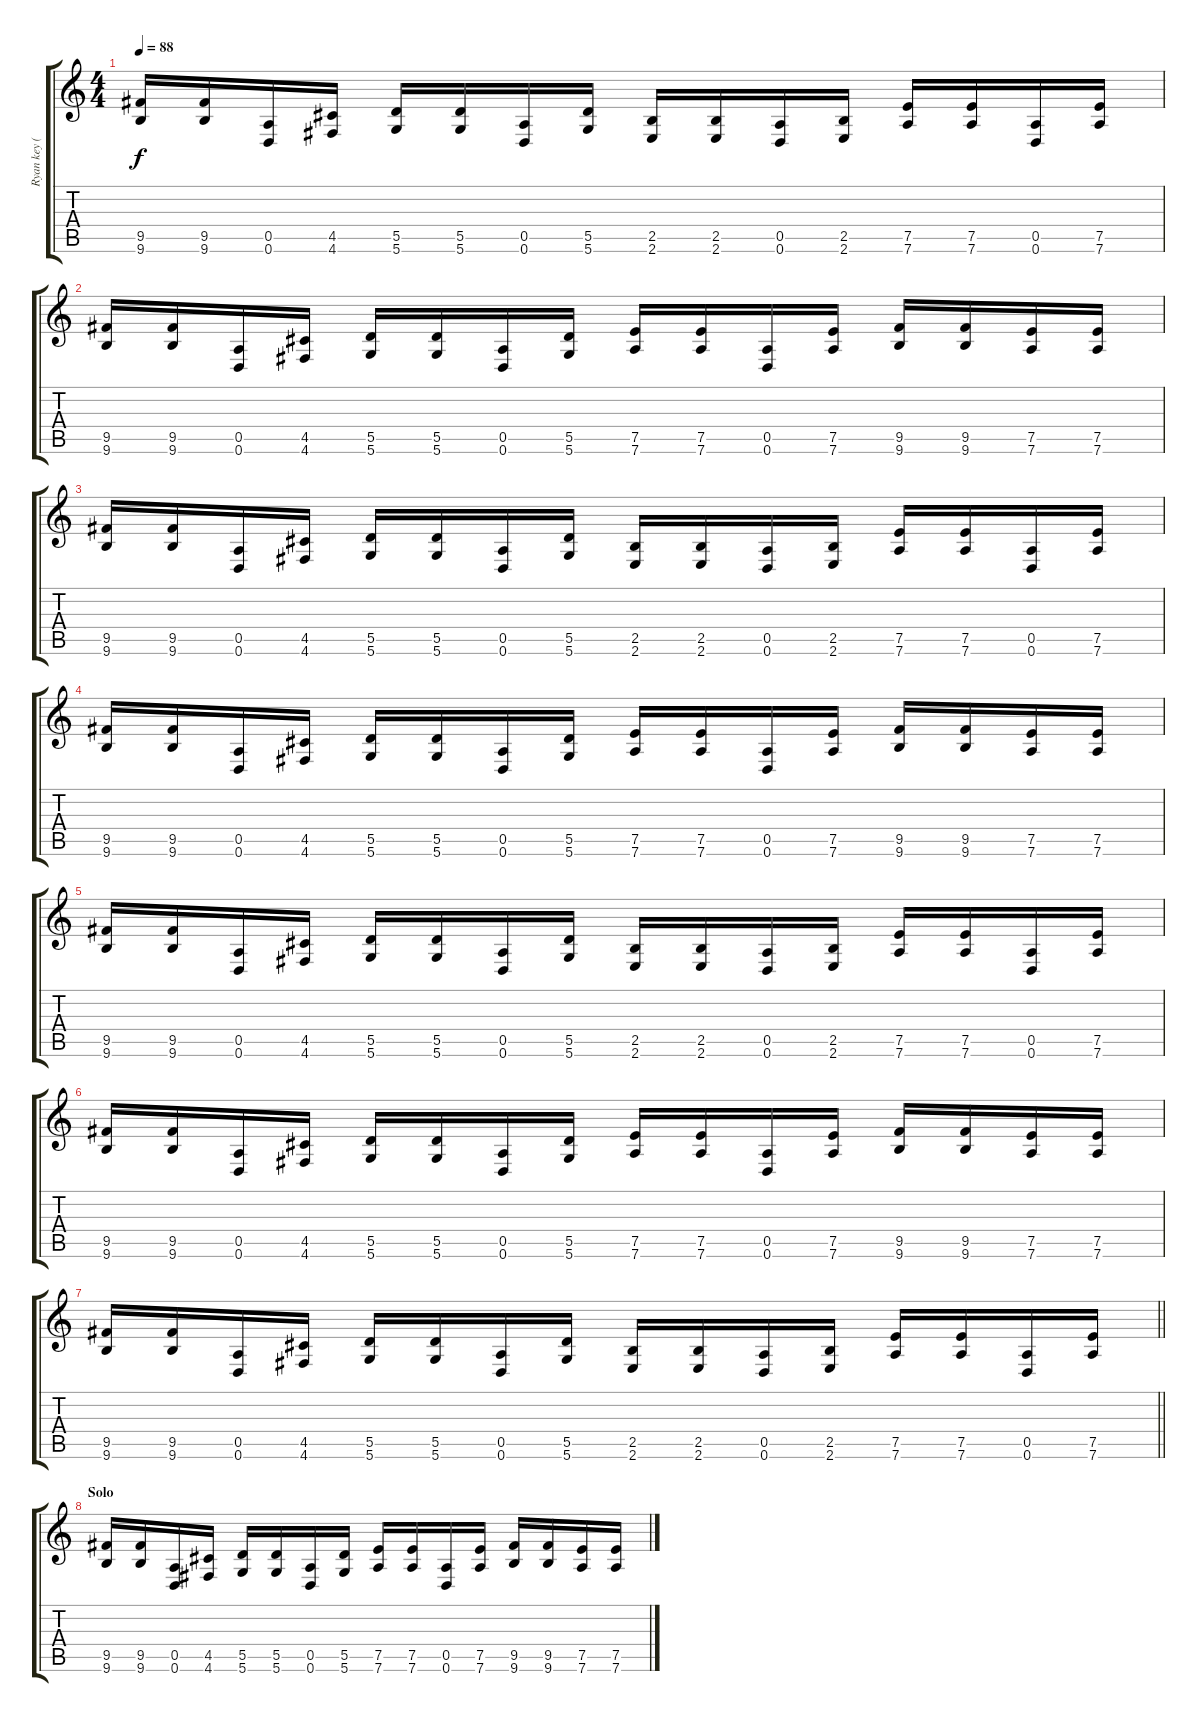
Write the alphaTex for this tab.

\track ("Ryan key (gtr 2)" "Ryan key (") {instrument distortionguitar}
\staff {score tabs}
\tuning (E4 B3 G3 D3 A2 D2) {hide}
\ts (4 4)
\tempo 88
\clef g2
\ks c
(9.5 9.6).16{dy f} (9.5 9.6).16 (0.5 0.6).16 (4.5 4.6).16 (5.5 5.6).16 (5.5 5.6).16 (0.5 0.6).16 (5.5 5.6).16 (2.5 2.6).16 (2.5 2.6).16 (0.5 0.6).16 (2.5 2.6).16 (7.5 7.6).16 (7.5 7.6).16 (0.5 0.6).16 (7.5 7.6).16 |
(9.5 9.6).16 (9.5 9.6).16 (0.5 0.6).16 (4.5 4.6).16 (5.5 5.6).16 (5.5 5.6).16 (0.5 0.6).16 (5.5 5.6).16 (7.5 7.6).16 (7.5 7.6).16 (0.5 0.6).16 (7.5 7.6).16 (9.5 9.6).16 (9.5 9.6).16 (7.5 7.6).16 (7.5 7.6).16 |
(9.5 9.6).16 (9.5 9.6).16 (0.5 0.6).16 (4.5 4.6).16 (5.5 5.6).16 (5.5 5.6).16 (0.5 0.6).16 (5.5 5.6).16 (2.5 2.6).16 (2.5 2.6).16 (0.5 0.6).16 (2.5 2.6).16 (7.5 7.6).16 (7.5 7.6).16 (0.5 0.6).16 (7.5 7.6).16 |
(9.5 9.6).16 (9.5 9.6).16 (0.5 0.6).16 (4.5 4.6).16 (5.5 5.6).16 (5.5 5.6).16 (0.5 0.6).16 (5.5 5.6).16 (7.5 7.6).16 (7.5 7.6).16 (0.5 0.6).16 (7.5 7.6).16 (9.5 9.6).16 (9.5 9.6).16 (7.5 7.6).16 (7.5 7.6).16 |
(9.5 9.6).16 (9.5 9.6).16 (0.5 0.6).16 (4.5 4.6).16 (5.5 5.6).16 (5.5 5.6).16 (0.5 0.6).16 (5.5 5.6).16 (2.5 2.6).16 (2.5 2.6).16 (0.5 0.6).16 (2.5 2.6).16 (7.5 7.6).16 (7.5 7.6).16 (0.5 0.6).16 (7.5 7.6).16 |
(9.5 9.6).16 (9.5 9.6).16 (0.5 0.6).16 (4.5 4.6).16 (5.5 5.6).16 (5.5 5.6).16 (0.5 0.6).16 (5.5 5.6).16 (7.5 7.6).16 (7.5 7.6).16 (0.5 0.6).16 (7.5 7.6).16 (9.5 9.6).16 (9.5 9.6).16 (7.5 7.6).16 (7.5 7.6).16 |
\barLineRight lightlight
(9.5 9.6).16 (9.5 9.6).16 (0.5 0.6).16 (4.5 4.6).16 (5.5 5.6).16 (5.5 5.6).16 (0.5 0.6).16 (5.5 5.6).16 (2.5 2.6).16 (2.5 2.6).16 (0.5 0.6).16 (2.5 2.6).16 (7.5 7.6).16 (7.5 7.6).16 (0.5 0.6).16 (7.5 7.6).16 |
\section ("" "Solo")
(9.5 9.6).16 (9.5 9.6).16 (0.5 0.6).16 (4.5 4.6).16 (5.5 5.6).16 (5.5 5.6).16 (0.5 0.6).16 (5.5 5.6).16 (7.5 7.6).16 (7.5 7.6).16 (0.5 0.6).16 (7.5 7.6).16 (9.5 9.6).16 (9.5 9.6).16 (7.5 7.6).16 (7.5 7.6).16
